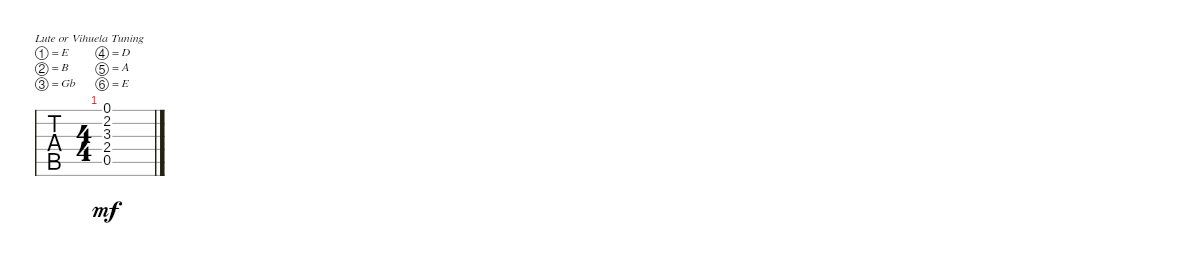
\bracketExtendMode groupsimilarinstruments
\singleTrackTrackNamePolicy hidden
\multiTrackTrackNamePolicy hidden
\firstSystemTrackNameOrientation horizontal
\otherSystemsTrackNameOrientation horizontal
\track ("" "S-Gt") {instrument acousticguitarsteel}
\staff {tabs}
\tuning (E4 B3 Gb3 D3 A2 E2)
\ts (4 4)
\tempo (160 hide)
\clef g2
\ks c
(0.5 0.1 2.2 3.3 2.4).1{dy mf}
